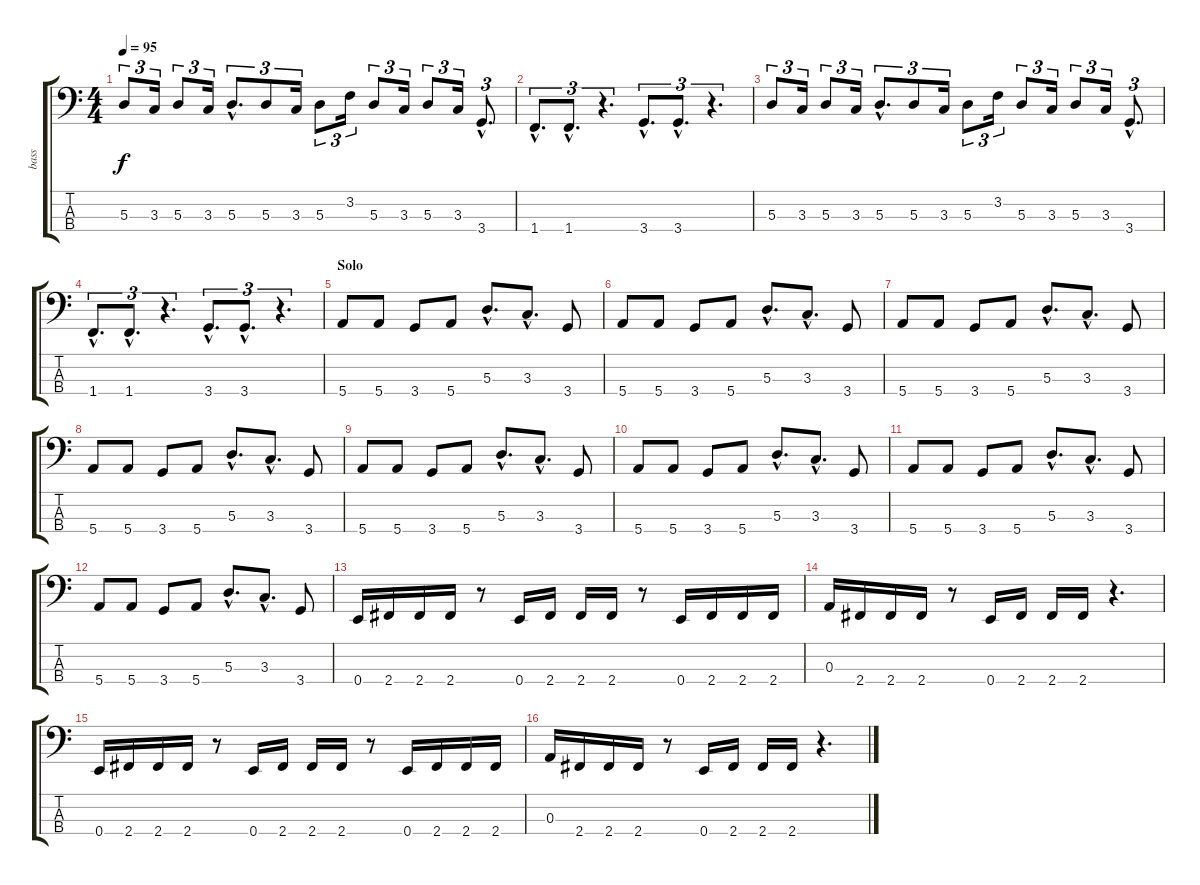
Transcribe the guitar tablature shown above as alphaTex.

\track ("bass" "bass") {instrument electricbassfinger}
\staff {score tabs}
\tuning (G2 D2 A1 E1) {hide}
\ts (4 4)
\tempo 95
\clef f4
\ks c
5.3.8{tu (3 2) dy f} 3.3.16{tu (3 2)} 5.3.8{tu (3 2)} 3.3.16{tu (3 2)} 5.3{hac}.8{d tu (3 2)} 5.3.8{tu (3 2)} 3.3.16{tu (3 2)} 5.3.8{tu (3 2)} 3.2.16{tu (3 2)} 5.3.8{tu (3 2)} 3.3.16{tu (3 2)} 5.3.8{tu (3 2)} 3.3.16{tu (3 2)} 3.4{hac}.8{d tu (3 2)} |
1.4{hac}.8{d tu (3 2)} 1.4{hac}.8{d tu (3 2)} r.4{d tu (3 2)} 3.4{hac}.8{d tu (3 2)} 3.4{hac}.8{d tu (3 2)} r.4{d tu (3 2)} |
5.3.8{tu (3 2)} 3.3.16{tu (3 2)} 5.3.8{tu (3 2)} 3.3.16{tu (3 2)} 5.3{hac}.8{d tu (3 2)} 5.3.8{tu (3 2)} 3.3.16{tu (3 2)} 5.3.8{tu (3 2)} 3.2.16{tu (3 2)} 5.3.8{tu (3 2)} 3.3.16{tu (3 2)} 5.3.8{tu (3 2)} 3.3.16{tu (3 2)} 3.4{hac}.8{d tu (3 2)} |
1.4{hac}.8{d tu (3 2)} 1.4{hac}.8{d tu (3 2)} r.4{d tu (3 2)} 3.4{hac}.8{d tu (3 2)} 3.4{hac}.8{d tu (3 2)} r.4{d tu (3 2)} |
\section ("" "Solo")
5.4.8 5.4.8 3.4.8 5.4.8 5.3{hac}.8{d} 3.3{hac}.8{d} 3.4.8 |
5.4.8 5.4.8 3.4.8 5.4.8 5.3{hac}.8{d} 3.3{hac}.8{d} 3.4.8 |
5.4.8 5.4.8 3.4.8 5.4.8 5.3{hac}.8{d} 3.3{hac}.8{d} 3.4.8 |
5.4.8 5.4.8 3.4.8 5.4.8 5.3{hac}.8{d} 3.3{hac}.8{d} 3.4.8 |
5.4.8 5.4.8 3.4.8 5.4.8 5.3{hac}.8{d} 3.3{hac}.8{d} 3.4.8 |
5.4.8 5.4.8 3.4.8 5.4.8 5.3{hac}.8{d} 3.3{hac}.8{d} 3.4.8 |
5.4.8 5.4.8 3.4.8 5.4.8 5.3{hac}.8{d} 3.3{hac}.8{d} 3.4.8 |
5.4.8 5.4.8 3.4.8 5.4.8 5.3{hac}.8{d} 3.3{hac}.8{d} 3.4.8 |
0.4.16 2.4.16 2.4.16 2.4.16 r.8 0.4.16 2.4.16 2.4.16 2.4.16 r.8 0.4.16 2.4.16 2.4.16 2.4.16 |
0.3.16 2.4.16 2.4.16 2.4.16 r.8 0.4.16 2.4.16 2.4.16 2.4.16 r.4{d} |
0.4.16 2.4.16 2.4.16 2.4.16 r.8 0.4.16 2.4.16 2.4.16 2.4.16 r.8 0.4.16 2.4.16 2.4.16 2.4.16 |
0.3.16 2.4.16 2.4.16 2.4.16 r.8 0.4.16 2.4.16 2.4.16 2.4.16 r.4{d}
